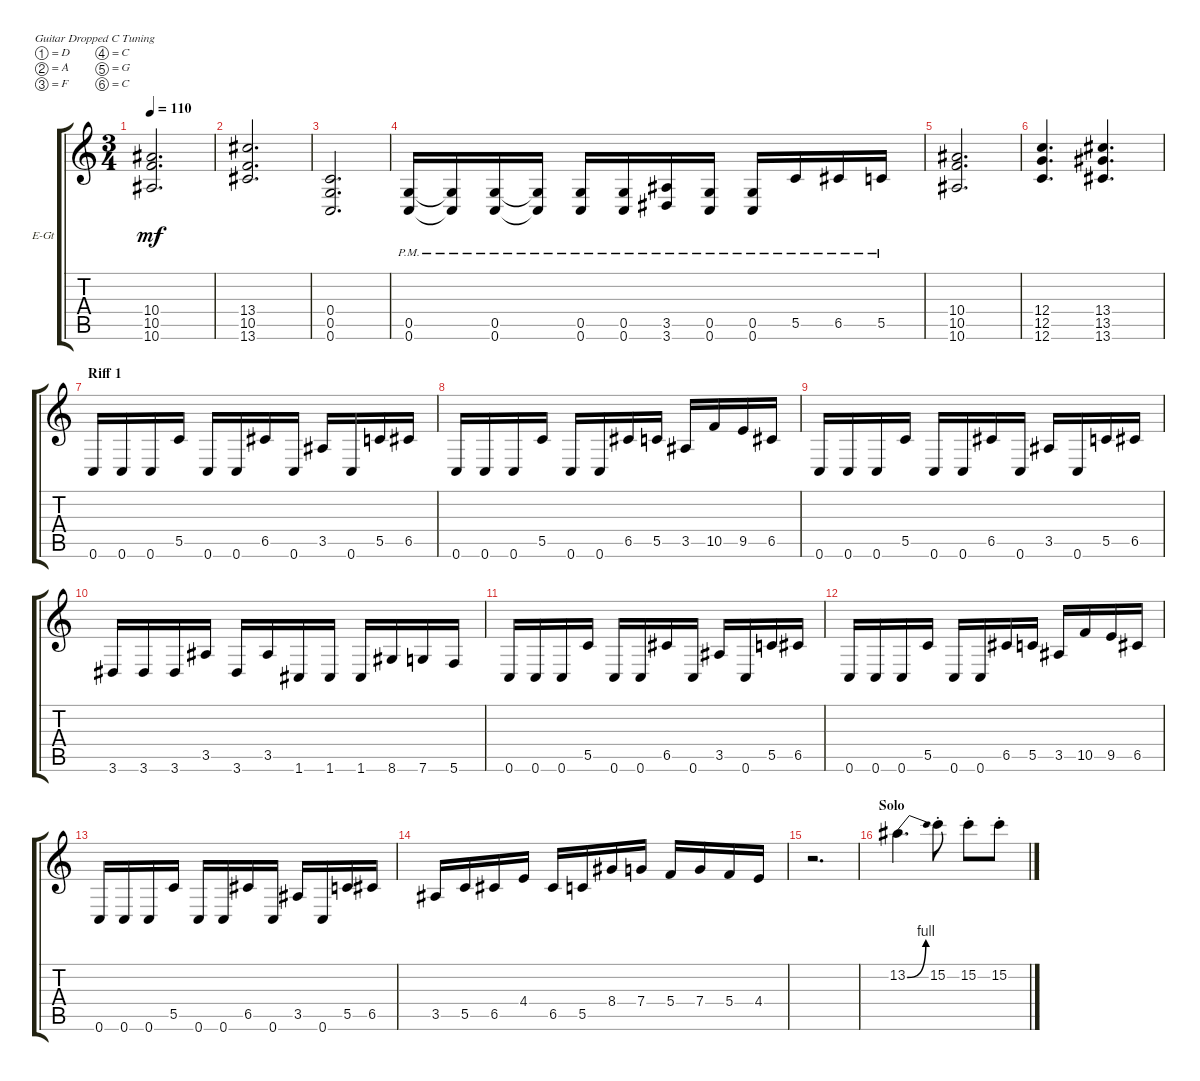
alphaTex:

\defaultSystemsLayout 4
\bracketExtendMode groupsimilarinstruments
\firstSystemTrackNameOrientation horizontal
\otherSystemsTrackNameOrientation horizontal
\track ("Electric Guitar" "E-Gt") {instrument distortionguitar}
\staff {score tabs}
\tuning (D4 A3 F3 C3 G2 C2)
\ts (3 4)
\tempo 110
\clef g2
\ks c
(10.6 10.5 10.4).2{d dy mf} |
(13.6 10.5 13.4).2{d} |
(0.6 0.5 0.4).2{d} |
(0.6{pm} 0.5{pm}).16 (0.6{pm t} 0.5{pm t}).16 (0.6{pm} 0.5{pm}).16 (0.5{pm t} 0.6{pm t}).16 (0.6{pm} 0.5{pm}).16 (0.6{pm} 0.5{pm}).16 (3.5{pm} 3.6{pm}).16 (0.6{pm} 0.5{pm}).16 (0.6{pm} 0.5{pm}).16 5.5{pm}.16 6.5{pm}.16 5.5{pm}.16 |
(10.6 10.5 10.4).2{d} |
(12.6 12.5 12.4).4{d} (13.4 13.5 13.6).4{d} |
\section ("" "Riff 1")
0.6.16 0.6.16 0.6.16 5.5.16 0.6.16 0.6.16 6.5.16 0.6.16 3.5.16 0.6.16 5.5.16 6.5.16 |
0.6.16 0.6.16 0.6.16 5.5.16 0.6.16 0.6.16 6.5.16 5.5.16 3.5.16 10.5.16 9.5.16 6.5.16 |
0.6.16 0.6.16 0.6.16 5.5.16 0.6.16 0.6.16 6.5.16 0.6.16 3.5.16 0.6.16 5.5.16 6.5.16 |
3.6.16 3.6.16 3.6.16 3.5.16 3.6.16 3.5.16 1.6.16 1.6.16 1.6.16 8.6.16 7.6.16 5.6.16 |
0.6.16 0.6.16 0.6.16 5.5.16 0.6.16 0.6.16 6.5.16 0.6.16 3.5.16 0.6.16 5.5.16 6.5.16 |
0.6.16 0.6.16 0.6.16 5.5.16 0.6.16 0.6.16 6.5.16 5.5.16 3.5.16 10.5.16 9.5.16 6.5.16 |
0.6.16 0.6.16 0.6.16 5.5.16 0.6.16 0.6.16 6.5.16 0.6.16 3.5.16 0.6.16 5.5.16 6.5.16 |
3.5.16 5.5.16 6.5.16 4.4.16 6.5.16 5.5.16 8.4.16 7.4.16 5.4.16 7.4.16 5.4.16 4.4.16 |
r.2{d} |
\section ("" "Solo")
13.2{be (bend 0 0 15 4)}.4{d} 15.2{st}.8 15.2{st}.8 15.2{st}.8
